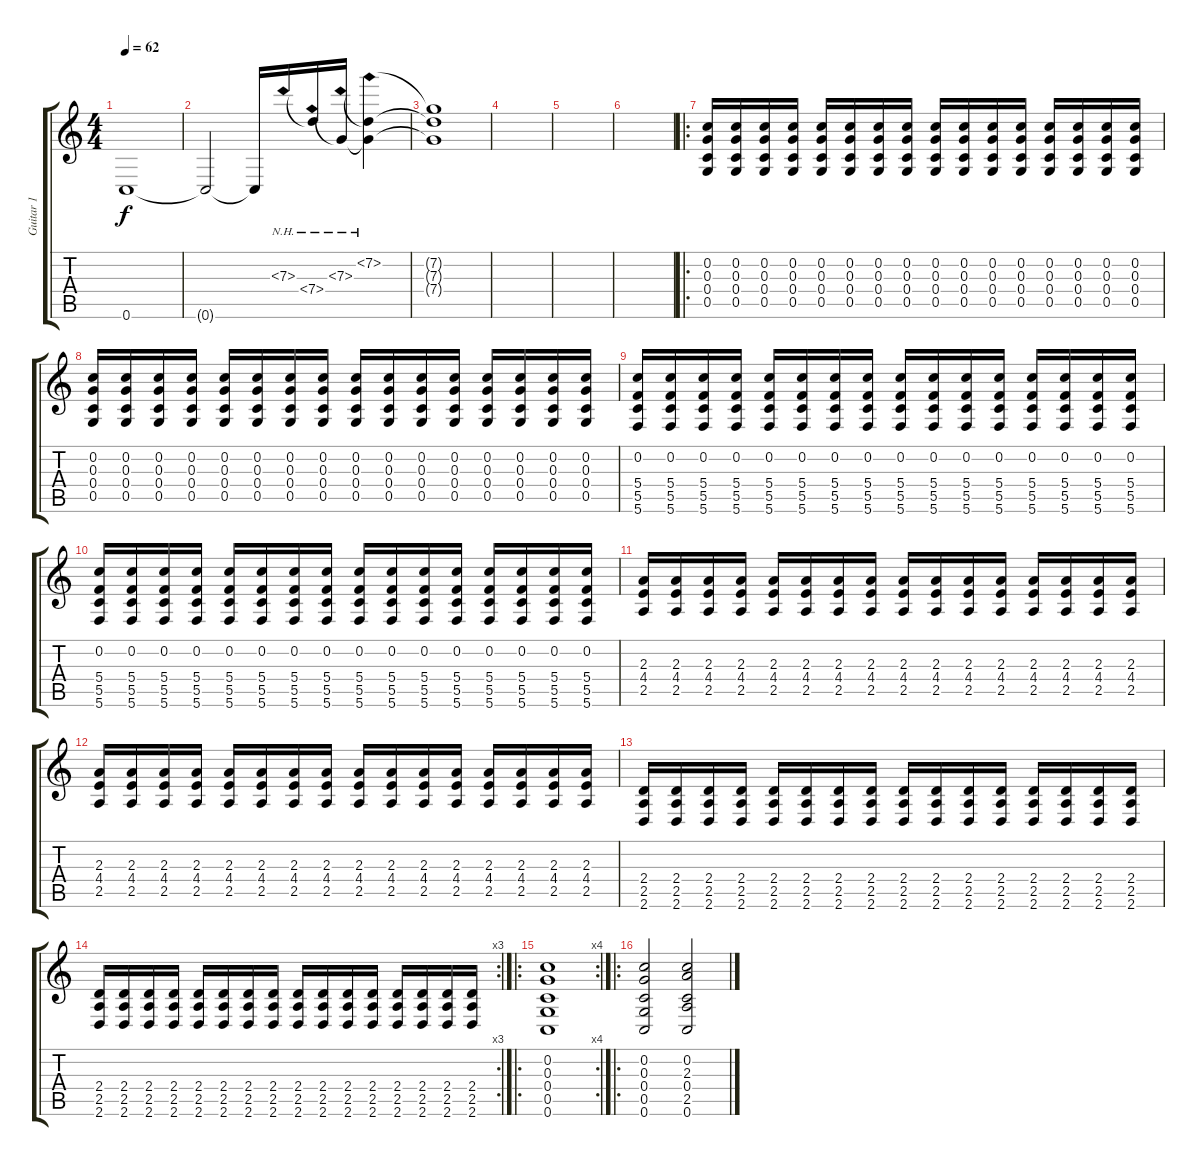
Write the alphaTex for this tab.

\track ("Guitar 1" "Guitar 1") {instrument distortionguitar}
\staff {score tabs}
\tuning (E4 C4 G3 C3 G2 C2) {hide}
\ts (4 4)
\tempo 62
\clef g2
\ks c
0.6.1{dy f} |
0.6{t}.2 0.6{t}.16{volume 9} 7.3{nh}.16 (7.3{t} 7.4{nh}).16 (7.3{nh} 7.4{t}).16 (7.2{nh} 7.3{t} 7.4{t}).4 |
(7.2{t} 7.3{t} 7.4{t}).1 |
|
|
|
\ro
(0.2 0.3 0.4 0.5).16 (0.2 0.3 0.4 0.5).16 (0.2 0.3 0.4 0.5).16 (0.2 0.3 0.4 0.5).16 (0.2 0.3 0.4 0.5).16 (0.2 0.3 0.4 0.5).16 (0.2 0.3 0.4 0.5).16 (0.2 0.3 0.4 0.5).16 (0.2 0.3 0.4 0.5).16 (0.2 0.3 0.4 0.5).16 (0.2 0.3 0.4 0.5).16 (0.2 0.3 0.4 0.5).16 (0.2 0.3 0.4 0.5).16 (0.2 0.3 0.4 0.5).16 (0.2 0.3 0.4 0.5).16 (0.2 0.3 0.4 0.5).16 |
(0.2 0.3 0.4 0.5).16 (0.2 0.3 0.4 0.5).16 (0.2 0.3 0.4 0.5).16 (0.2 0.3 0.4 0.5).16 (0.2 0.3 0.4 0.5).16 (0.2 0.3 0.4 0.5).16 (0.2 0.3 0.4 0.5).16 (0.2 0.3 0.4 0.5).16 (0.2 0.3 0.4 0.5).16 (0.2 0.3 0.4 0.5).16 (0.2 0.3 0.4 0.5).16 (0.2 0.3 0.4 0.5).16 (0.2 0.3 0.4 0.5).16 (0.2 0.3 0.4 0.5).16 (0.2 0.3 0.4 0.5).16 (0.2 0.3 0.4 0.5).16 |
(0.2 5.4 5.5 5.6).16 (0.2 5.4 5.5 5.6).16 (0.2 5.4 5.5 5.6).16 (0.2 5.4 5.5 5.6).16 (0.2 5.4 5.5 5.6).16 (0.2 5.4 5.5 5.6).16 (0.2 5.4 5.5 5.6).16 (0.2 5.4 5.5 5.6).16 (0.2 5.4 5.5 5.6).16 (0.2 5.4 5.5 5.6).16 (0.2 5.4 5.5 5.6).16 (0.2 5.4 5.5 5.6).16 (0.2 5.4 5.5 5.6).16 (0.2 5.4 5.5 5.6).16 (0.2 5.4 5.5 5.6).16 (0.2 5.4 5.5 5.6).16 |
(0.2 5.4 5.5 5.6).16 (0.2 5.4 5.5 5.6).16 (0.2 5.4 5.5 5.6).16 (0.2 5.4 5.5 5.6).16 (0.2 5.4 5.5 5.6).16 (0.2 5.4 5.5 5.6).16 (0.2 5.4 5.5 5.6).16 (0.2 5.4 5.5 5.6).16 (0.2 5.4 5.5 5.6).16 (0.2 5.4 5.5 5.6).16 (0.2 5.4 5.5 5.6).16 (0.2 5.4 5.5 5.6).16 (0.2 5.4 5.5 5.6).16 (0.2 5.4 5.5 5.6).16 (0.2 5.4 5.5 5.6).16 (0.2 5.4 5.5 5.6).16 |
(2.3 4.4 2.5).16 (2.3 4.4 2.5).16 (2.3 4.4 2.5).16 (2.3 4.4 2.5).16 (2.3 4.4 2.5).16 (2.3 4.4 2.5).16 (2.3 4.4 2.5).16 (2.3 4.4 2.5).16 (2.3 4.4 2.5).16 (2.3 4.4 2.5).16 (2.3 4.4 2.5).16 (2.3 4.4 2.5).16 (2.3 4.4 2.5).16 (2.3 4.4 2.5).16 (2.3 4.4 2.5).16 (2.3 4.4 2.5).16 |
(2.3 4.4 2.5).16 (2.3 4.4 2.5).16 (2.3 4.4 2.5).16 (2.3 4.4 2.5).16 (2.3 4.4 2.5).16 (2.3 4.4 2.5).16 (2.3 4.4 2.5).16 (2.3 4.4 2.5).16 (2.3 4.4 2.5).16 (2.3 4.4 2.5).16 (2.3 4.4 2.5).16 (2.3 4.4 2.5).16 (2.3 4.4 2.5).16 (2.3 4.4 2.5).16 (2.3 4.4 2.5).16 (2.3 4.4 2.5).16 |
(2.4 2.5 2.6).16 (2.4 2.5 2.6).16 (2.4 2.5 2.6).16 (2.4 2.5 2.6).16 (2.4 2.5 2.6).16 (2.4 2.5 2.6).16 (2.4 2.5 2.6).16 (2.4 2.5 2.6).16 (2.4 2.5 2.6).16 (2.4 2.5 2.6).16 (2.4 2.5 2.6).16 (2.4 2.5 2.6).16 (2.4 2.5 2.6).16 (2.4 2.5 2.6).16 (2.4 2.5 2.6).16 (2.4 2.5 2.6).16 |
\rc 3
(2.4 2.5 2.6).16 (2.4 2.5 2.6).16 (2.4 2.5 2.6).16 (2.4 2.5 2.6).16 (2.4 2.5 2.6).16 (2.4 2.5 2.6).16 (2.4 2.5 2.6).16 (2.4 2.5 2.6).16 (2.4 2.5 2.6).16 (2.4 2.5 2.6).16 (2.4 2.5 2.6).16 (2.4 2.5 2.6).16 (2.4 2.5 2.6).16 (2.4 2.5 2.6).16 (2.4 2.5 2.6).16 (2.4 2.5 2.6).16 |
\ro
\rc 4
(0.2 0.3 0.4 0.5 0.6).1 |
\ro
(0.2 0.3 0.4 0.5 0.6).2 (0.2 2.3 0.4 2.5 0.6).2
